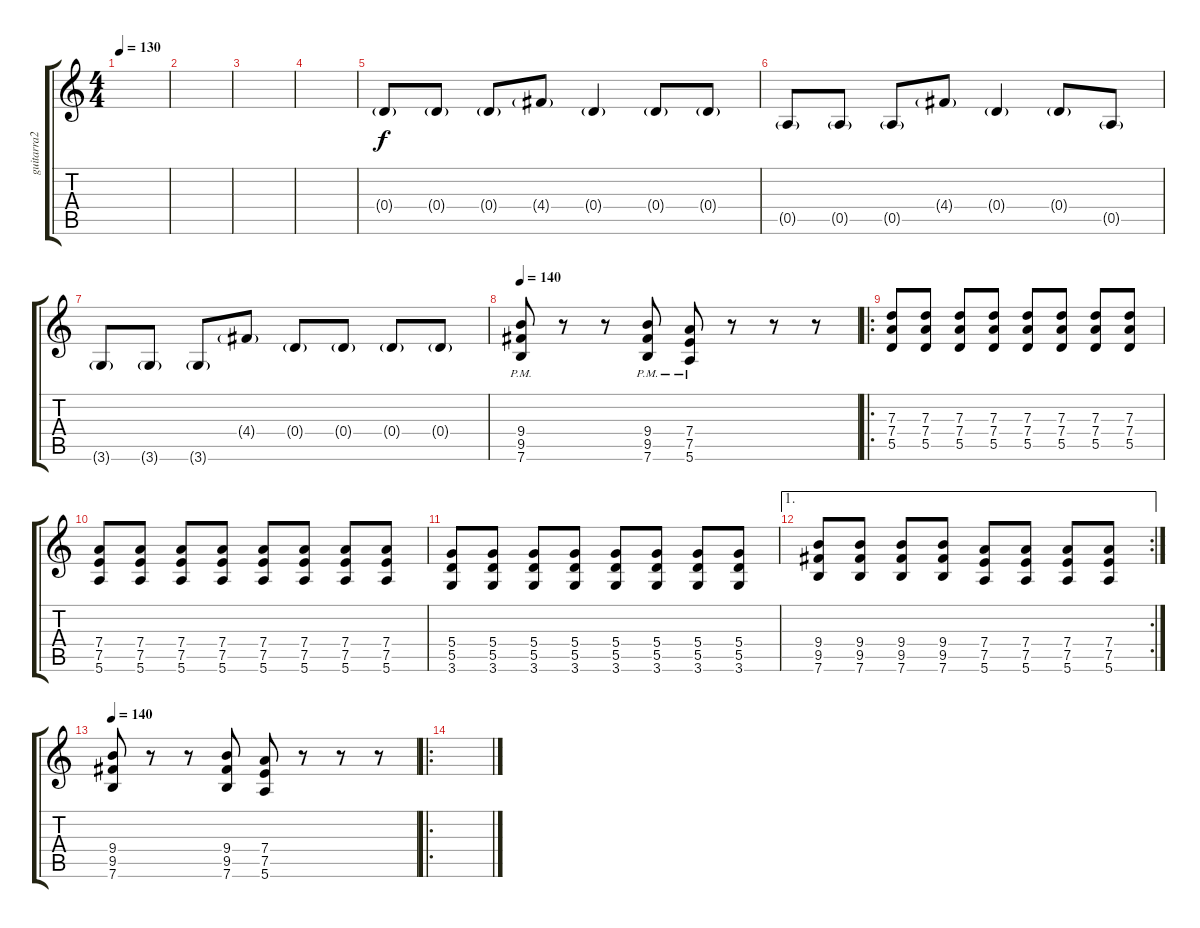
\track ("guitarra2" "guitarra2") {instrument distortionguitar}
\staff {score tabs}
\tuning (E4 B3 G3 D3 A2 E2) {hide}
\ts (4 4)
\tempo 130
\clef g2
\ks c
|
|
|
|
0.4{g}.8 0.4{g}.8 0.4{g}.8 4.4{g}.8 0.4{g}.4 0.4{g}.8 0.4{g}.8 |
0.5{g}.8 0.5{g}.8 0.5{g}.8 4.4{g}.8 0.4{g}.4 0.4{g}.8 0.5{g}.8 |
3.6{g}.8 3.6{g}.8 3.6{g}.8 4.4{g}.8 0.4{g}.8 0.4{g}.8 0.4{g}.8 0.4{g}.8 |
\tempo 145
\tempo 140
(9.4{pm} 9.5{pm} 7.6{pm}).8{dy f} r.8 r.8 (9.4{pm} 9.5{pm} 7.6{pm}).8 (7.4{pm} 7.5{pm} 5.6{pm}).8 r.8 r.8 r.8 |
\ro
(7.3 7.4 5.5).8 (7.3 7.4 5.5).8 (7.3 7.4 5.5).8 (7.3 7.4 5.5).8 (7.3 7.4 5.5).8 (7.3 7.4 5.5).8 (7.3 7.4 5.5).8 (7.3 7.4 5.5).8 |
(7.4 7.5 5.6).8 (7.4 7.5 5.6).8 (7.4 7.5 5.6).8 (7.4 7.5 5.6).8 (7.4 7.5 5.6).8 (7.4 7.5 5.6).8 (7.4 7.5 5.6).8 (7.4 7.5 5.6).8 |
(5.4 5.5 3.6).8 (5.4 5.5 3.6).8 (5.4 5.5 3.6).8 (5.4 5.5 3.6).8 (5.4 5.5 3.6).8 (5.4 5.5 3.6).8 (5.4 5.5 3.6).8 (5.4 5.5 3.6).8 |
\ae 1
\rc 2
(9.4 9.5 7.6).8 (9.4 9.5 7.6).8 (9.4 9.5 7.6).8 (9.4 9.5 7.6).8 (7.4 7.5 5.6).8 (7.4 7.5 5.6).8 (7.4 7.5 5.6).8 (7.4 7.5 5.6).8 |
\tempo 140
(9.4 9.5 7.6).8 r.8 r.8 (9.4 9.5 7.6).8 (7.4 7.5 5.6).8 r.8 r.8 r.8 |
\ro
